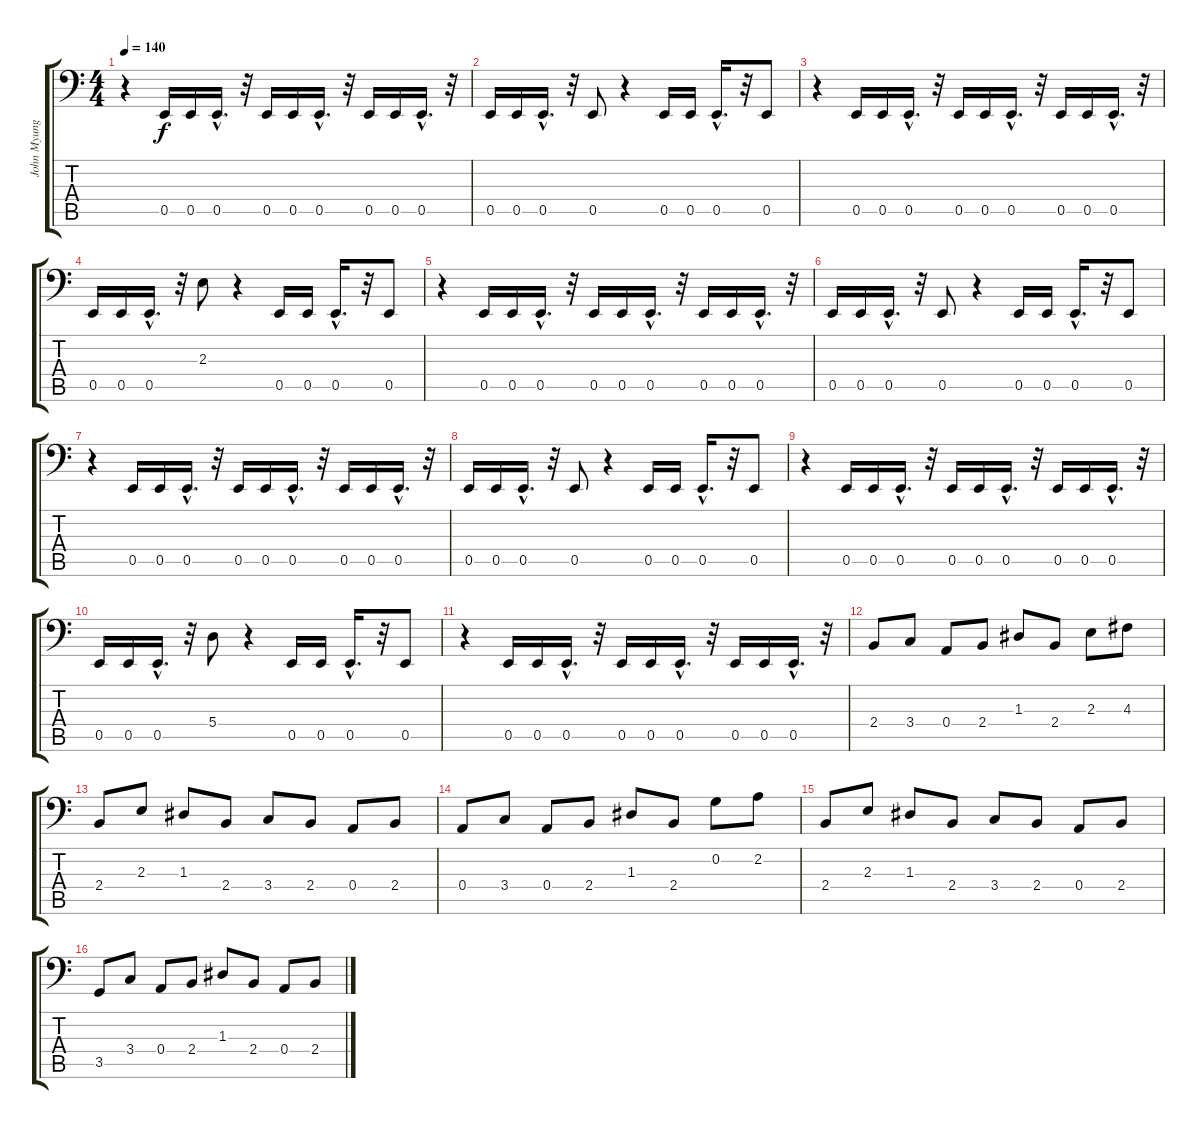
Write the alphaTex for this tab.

\track ("John Myung - 6 Strings Bass" "John Myung") {instrument electricbassfinger}
\staff {score tabs}
\tuning (C3 G2 D2 A1 E1 B0) {hide}
\ts (4 4)
\tempo 140
\clef f4
\ks c
r.4{dy f} 0.5.16 0.5.16 0.5{hac}.16{d} r.32 0.5.16 0.5.16 0.5{hac}.16{d} r.32 0.5.16 0.5.16 0.5{hac}.16{d} r.32 |
0.5.16 0.5.16 0.5{hac}.16{d} r.32 0.5.8 r.4 0.5.16 0.5.16 0.5{hac}.16{d} r.32 0.5.8 |
r.4 0.5.16 0.5.16 0.5{hac}.16{d} r.32 0.5.16 0.5.16 0.5{hac}.16{d} r.32 0.5.16 0.5.16 0.5{hac}.16{d} r.32 |
0.5.16 0.5.16 0.5{hac}.16{d} r.32 2.3.8 r.4 0.5.16 0.5.16 0.5{hac}.16{d} r.32 0.5.8 |
r.4 0.5.16 0.5.16 0.5{hac}.16{d} r.32 0.5.16 0.5.16 0.5{hac}.16{d} r.32 0.5.16 0.5.16 0.5{hac}.16{d} r.32 |
0.5.16 0.5.16 0.5{hac}.16{d} r.32 0.5.8 r.4 0.5.16 0.5.16 0.5{hac}.16{d} r.32 0.5.8 |
r.4 0.5.16 0.5.16 0.5{hac}.16{d} r.32 0.5.16 0.5.16 0.5{hac}.16{d} r.32 0.5.16 0.5.16 0.5{hac}.16{d} r.32 |
0.5.16 0.5.16 0.5{hac}.16{d} r.32 0.5.8 r.4 0.5.16 0.5.16 0.5{hac}.16{d} r.32 0.5.8 |
r.4 0.5.16 0.5.16 0.5{hac}.16{d} r.32 0.5.16 0.5.16 0.5{hac}.16{d} r.32 0.5.16 0.5.16 0.5{hac}.16{d} r.32 |
0.5.16 0.5.16 0.5{hac}.16{d} r.32 5.4.8 r.4 0.5.16 0.5.16 0.5{hac}.16{d} r.32 0.5.8 |
r.4 0.5.16 0.5.16 0.5{hac}.16{d} r.32 0.5.16 0.5.16 0.5{hac}.16{d} r.32 0.5.16 0.5.16 0.5{hac}.16{d} r.32 |
2.4.8 3.4.8 0.4.8 2.4.8 1.3.8 2.4.8 2.3.8 4.3.8 |
2.4.8 2.3.8 1.3.8 2.4.8 3.4.8 2.4.8 0.4.8 2.4.8 |
0.4.8 3.4.8 0.4.8 2.4.8 1.3.8 2.4.8 0.2.8 2.2.8 |
2.4.8 2.3.8 1.3.8 2.4.8 3.4.8 2.4.8 0.4.8 2.4.8 |
3.5.8 3.4.8 0.4.8 2.4.8 1.3.8 2.4.8 0.4.8 2.4.8
